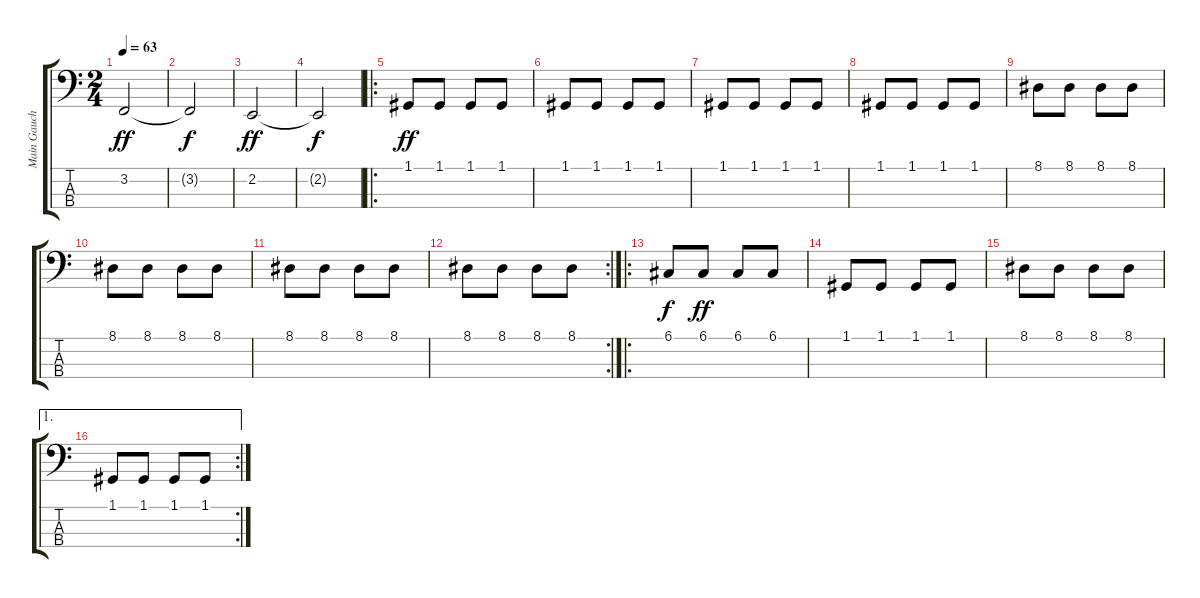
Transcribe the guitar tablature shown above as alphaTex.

\track ("Main Gauche" "Main Gauch") {instrument acousticgrandpiano}
\staff {score tabs}
\tuning (G2 D2 A1 E1) {hide}
\ts (2 4)
\tempo 63
\clef f4
\ks c
3.2.2{dy ff} |
3.2{t}.2{dy f} |
2.2.2{dy ff} |
2.2{t}.2{dy f} |
\ro
1.1.8{dy ff} 1.1.8 1.1.8 1.1.8 |
1.1.8 1.1.8 1.1.8 1.1.8 |
1.1.8 1.1.8 1.1.8 1.1.8 |
1.1.8 1.1.8 1.1.8 1.1.8 |
8.1.8 8.1.8 8.1.8 8.1.8 |
8.1.8 8.1.8 8.1.8 8.1.8 |
8.1.8 8.1.8 8.1.8 8.1.8 |
\rc 2
8.1.8 8.1.8 8.1.8 8.1.8 |
\ro
6.1.8{dy f} 6.1.8{dy ff} 6.1.8 6.1.8 |
1.1.8 1.1.8 1.1.8 1.1.8 |
8.1.8 8.1.8 8.1.8 8.1.8 |
\ae 1
\rc 2
1.1.8 1.1.8 1.1.8 1.1.8
